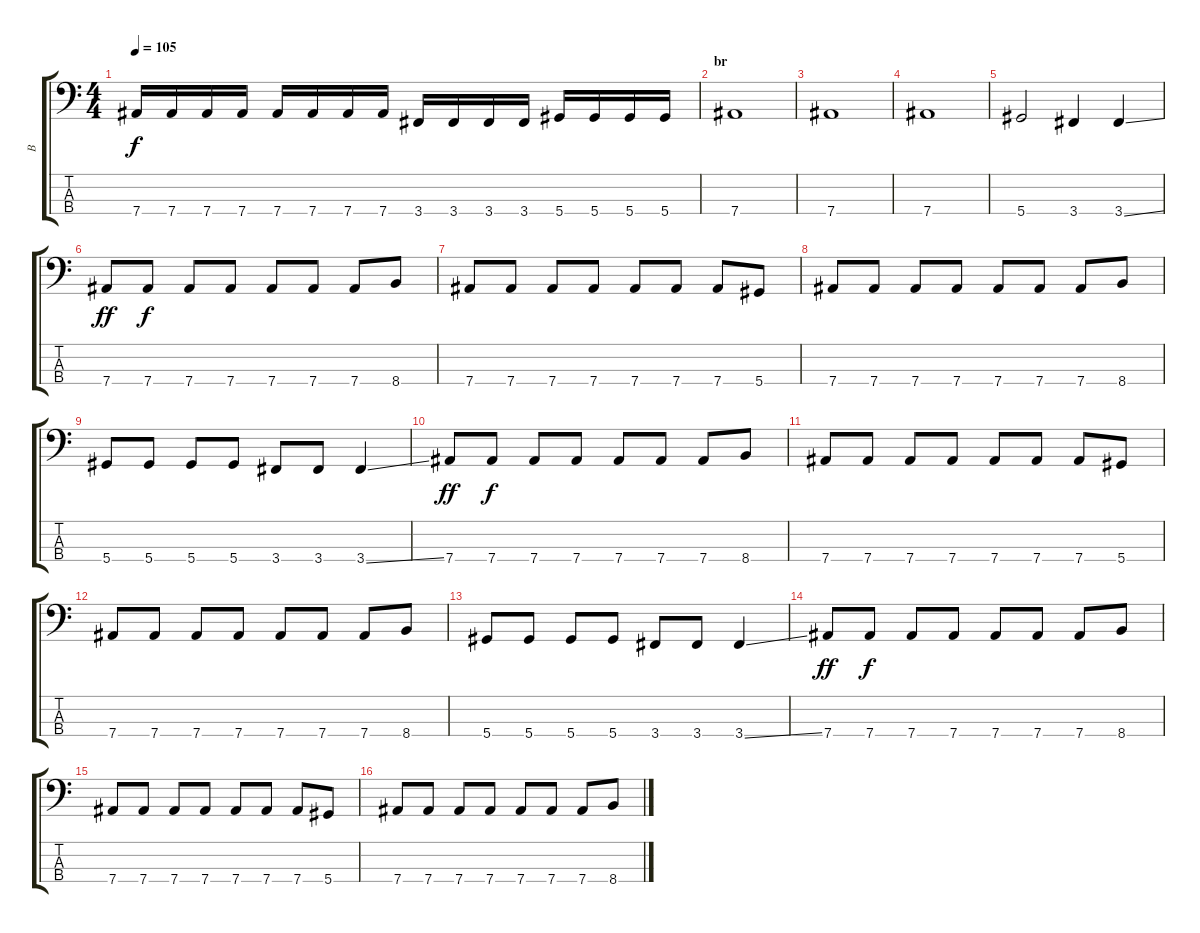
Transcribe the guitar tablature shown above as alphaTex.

\track ("B" "B") {instrument electricbasspick}
\staff {score tabs}
\tuning (Gb2 Db2 Ab1 Eb1) {hide}
\ts (4 4)
\tempo 105
\clef f4
\ks c
7.4.16{dy f} 7.4.16 7.4.16 7.4.16 7.4.16 7.4.16 7.4.16 7.4.16 3.4.16 3.4.16 3.4.16 3.4.16 5.4.16 5.4.16 5.4.16 5.4.16 |
\section ("" "br")
7.4.1 |
7.4.1 |
7.4.1 |
5.4.2 3.4.4 3.4{ss}.4 |
7.4.8{dy ff} 7.4.8{dy f} 7.4.8 7.4.8 7.4.8 7.4.8 7.4.8 8.4.8 |
7.4.8 7.4.8 7.4.8 7.4.8 7.4.8 7.4.8 7.4.8 5.4.8 |
7.4.8 7.4.8 7.4.8 7.4.8 7.4.8 7.4.8 7.4.8 8.4.8 |
5.4.8 5.4.8 5.4.8 5.4.8 3.4.8 3.4.8 3.4{ss}.4 |
\section ("" "")
7.4.8{dy ff} 7.4.8{dy f} 7.4.8 7.4.8 7.4.8 7.4.8 7.4.8 8.4.8 |
7.4.8 7.4.8 7.4.8 7.4.8 7.4.8 7.4.8 7.4.8 5.4.8 |
7.4.8 7.4.8 7.4.8 7.4.8 7.4.8 7.4.8 7.4.8 8.4.8 |
5.4.8 5.4.8 5.4.8 5.4.8 3.4.8 3.4.8 3.4{ss}.4 |
7.4.8{dy ff} 7.4.8{dy f} 7.4.8 7.4.8 7.4.8 7.4.8 7.4.8 8.4.8 |
7.4.8 7.4.8 7.4.8 7.4.8 7.4.8 7.4.8 7.4.8 5.4.8 |
7.4.8 7.4.8 7.4.8 7.4.8 7.4.8 7.4.8 7.4.8 8.4.8
